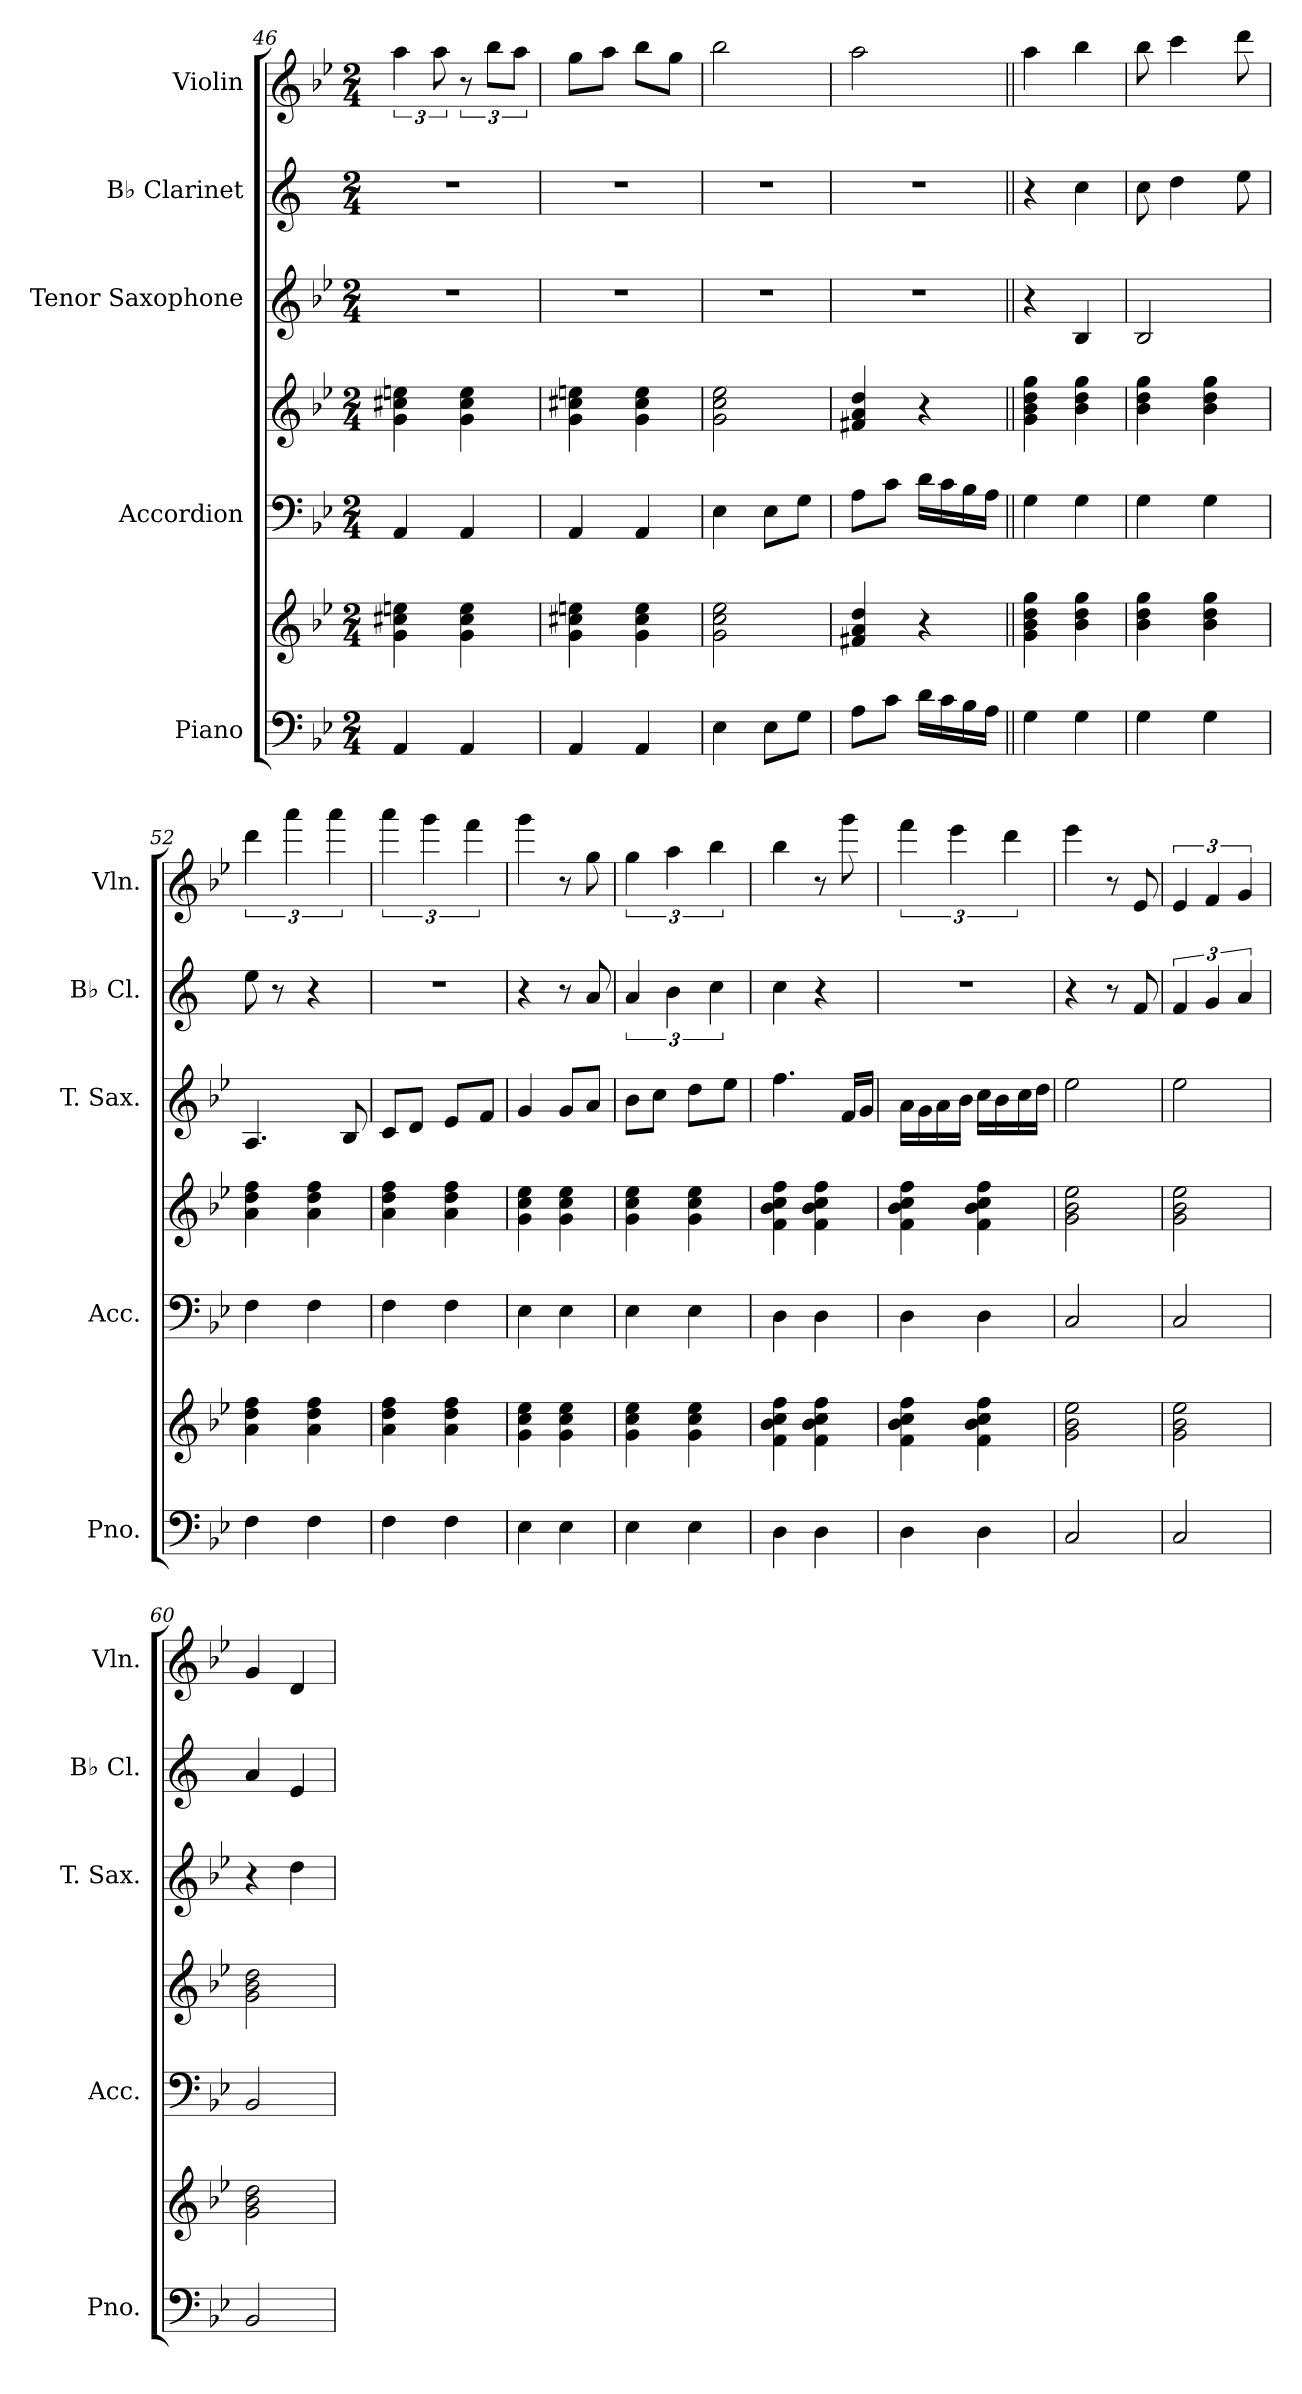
**kern	**kern	**kern	**kern	**kern	**kern	**kern
*part5	*part5	*part4	*part4	*part3	*part2	*part1
*staff7	*staff6	*staff5	*staff4	*staff3	*staff2	*staff1
*I"Piano	*	*I"Accordion	*	*I"Tenor Saxophone	*I"B♭ Clarinet	*I"Violin
*I'Pno.	*	*I'Acc.	*	*I'T. Sax.	*I'B♭ Cl.	*I'Vln.
*clefF4	*clefG2	*clefF4	*clefG2	*clefG2	*clefG2	*clefG2
*	*	*	*	*ITrd8c14	*ITrd1c2	*
*k[b-e-]	*k[b-e-]	*k[b-e-]	*k[b-e-]	*k[b-e-]	*k[b-e-]	*k[b-e-]
*B-:	*B-:	*B-:	*B-:	*B-:	*B-:	*B-:
*M2/4	*M2/4	*M2/4	*M2/4	*M2/4	*M2/4	*M2/4
=46	=46	=46	=46	=46	=46	=46
4AA/	4g\ 4cc#X\ 4een\	4AA/	4g\ 4cc#X\ 4een\	2r	2r	6aa\
.	.	.	.	.	.	12aa\
4AA/	4g\ 4cc#\ 4ee\	4AA/	4g\ 4cc#\ 4ee\	.	.	12r
.	.	.	.	.	.	12bb-\L
.	.	.	.	.	.	12aa\J
!!LO:PB:g=z
=47	=47	=47	=47	=47	=47	=47
4AA/	4g\ 4cc#X\ 4een\	4AA/	4g\ 4cc#X\ 4een\	2r	2r	8gg\L
.	.	.	.	.	.	8aa\J
4AA/	4g\ 4cc#\ 4ee\	4AA/	4g\ 4cc#\ 4ee\	.	.	8bb-\L
.	.	.	.	.	.	8gg\J
=48	=48	=48	=48	=48	=48	=48
4E-\	2g\ 2cc\ 2ee-\	4E-\	2g\ 2cc\ 2ee-\	2r	2r	2bb-\
8E-\L	.	8E-\L	.	.	.	.
8G\J	.	8G\J	.	.	.	.
=49	=49	=49	=49	=49	=49	=49
8A\L	4f#X/ 4a/ 4dd/	8A\L	4f#X/ 4a/ 4dd/	2r	2r	2aa\
8c\J	.	8c\J	.	.	.	.
16d\LL	4r	16d\LL	4r	.	.	.
16c\	.	16c\	.	.	.	.
16B-\	.	16B-\	.	.	.	.
16A\JJ	.	16A\JJ	.	.	.	.
=50||	=50||	=50||	=50||	=50||	=50||	=50||
4G\	4g\ 4b-\ 4dd\ 4gg\	4G\	4g\ 4b-\ 4dd\ 4gg\	4r	4r	4aa\
4G\	4b-\ 4dd\ 4gg\	4G\	4b-\ 4dd\ 4gg\	4BB-/	4b-\	4bb-\
=51	=51	=51	=51	=51	=51	=51
4G\	4b-\ 4dd\ 4gg\	4G\	4b-\ 4dd\ 4gg\	2BB-/	8b-\	8bb-\
.	.	.	.	.	4cc\	4ccc\
4G\	4b-\ 4dd\ 4gg\	4G\	4b-\ 4dd\ 4gg\	.	.	.
.	.	.	.	.	8dd\	8ddd\
=52	=52	=52	=52	=52	=52	=52
4F\	4a\ 4dd\ 4ff\	4F\	4a\ 4dd\ 4ff\	4.AA/	8dd\	6ddd\
.	.	.	.	.	8r	.
.	.	.	.	.	.	6aaa\
4F\	4a\ 4dd\ 4ff\	4F\	4a\ 4dd\ 4ff\	.	4r	.
.	.	.	.	.	.	6aaa\
.	.	.	.	8BB-/	.	.
=53	=53	=53	=53	=53	=53	=53
4F\	4a\ 4dd\ 4ff\	4F\	4a\ 4dd\ 4ff\	8C/L	2r	6aaa\
.	.	.	.	8D/J	.	.
.	.	.	.	.	.	6ggg\
4F\	4a\ 4dd\ 4ff\	4F\	4a\ 4dd\ 4ff\	8E-/L	.	.
.	.	.	.	.	.	6fff\
.	.	.	.	8F/J	.	.
!!LO:PB:g=z
=54	=54	=54	=54	=54	=54	=54
4E-\	4g\ 4cc\ 4ee-\	4E-\	4g\ 4cc\ 4ee-\	4G/	4r	4ggg\
4E-\	4g\ 4cc\ 4ee-\	4E-\	4g\ 4cc\ 4ee-\	8G/L	8r	8r
.	.	.	.	8A/J	8g/	8gg\
=55	=55	=55	=55	=55	=55	=55
4E-\	4g\ 4cc\ 4ee-\	4E-\	4g\ 4cc\ 4ee-\	8B-\L	6g/	6gg\
.	.	.	.	8c\J	.	.
.	.	.	.	.	6a\	6aa\
4E-\	4g\ 4cc\ 4ee-\	4E-\	4g\ 4cc\ 4ee-\	8d\L	.	.
.	.	.	.	.	6b-\	6bb-\
.	.	.	.	8e-\J	.	.
=56	=56	=56	=56	=56	=56	=56
4D\	4f\ 4b-\ 4cc\ 4ff\	4D\	4f\ 4b-\ 4cc\ 4ff\	4.f\	4b-\	4bb-\
4D\	4f\ 4b-\ 4cc\ 4ff\	4D\	4f\ 4b-\ 4cc\ 4ff\	.	4r	8r
.	.	.	.	16F/LL	.	8ggg\
.	.	.	.	16G/JJ	.	.
=57	=57	=57	=57	=57	=57	=57
4D\	4f\ 4b-\ 4cc\ 4ff\	4D\	4f\ 4b-\ 4cc\ 4ff\	16A\LL	2r	6fff\
.	.	.	.	16G\	.	.
.	.	.	.	16A\	.	.
.	.	.	.	.	.	6eee-\
.	.	.	.	16B-\JJ	.	.
4D\	4f\ 4b-\ 4cc\ 4ff\	4D\	4f\ 4b-\ 4cc\ 4ff\	16c\LL	.	.
.	.	.	.	16B-\	.	.
.	.	.	.	.	.	6ddd\
.	.	.	.	16c\	.	.
.	.	.	.	16d\JJ	.	.
=58	=58	=58	=58	=58	=58	=58
2C/	2g\ 2b-\ 2ee-\	2C/	2g\ 2b-\ 2ee-\	2e-\	4r	4eee-\
.	.	.	.	.	8r	8r
.	.	.	.	.	8e-/	8e-/
=59	=59	=59	=59	=59	=59	=59
2C/	2g\ 2b-\ 2ee-\	2C/	2g\ 2b-\ 2ee-\	2e-\	6e-/	6e-/
.	.	.	.	.	6f/	6f/
.	.	.	.	.	6g/	6g/
=60	=60	=60	=60	=60	=60	=60
2BB-/	2g\ 2b-\ 2dd\	2BB-/	2g\ 2b-\ 2dd\	4r	4g/	4g/
.	.	.	.	4d\	4d/	4d/
=	=	=	=	=	=	=
*-	*-	*-	*-	*-	*-	*-
